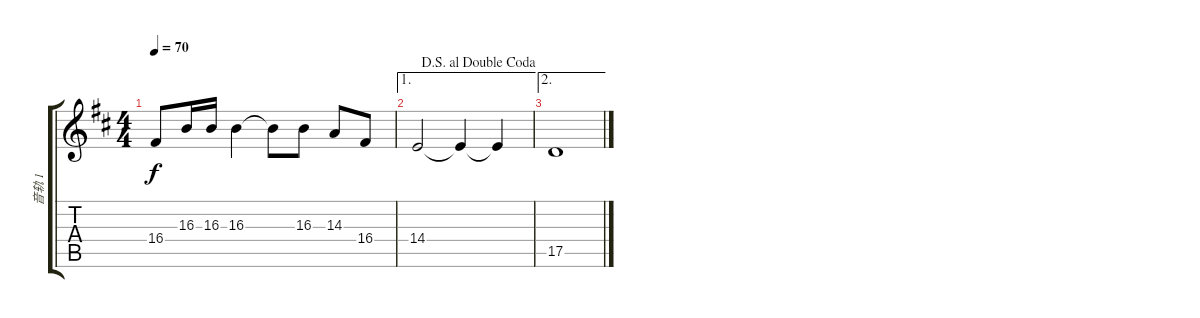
\track ("音轨 1" "音轨 1") {instrument rockorgan}
\staff {score tabs}
\tuning (E4 B3 G3 D3 A2 E2) {hide}
\ts (4 4)
\tempo 70
\clef g2
\ks d
16.4{t}.8{dy f} 16.3.16 16.3.16 16.3.4 16.3{t}.8 16.3.8 14.3.8 16.4.8 |
\ae 1
\jump dalsegnoaldoublecoda
14.4.2 14.4{t}.4 14.4{t}.4 |
\ae 2
17.5.1
